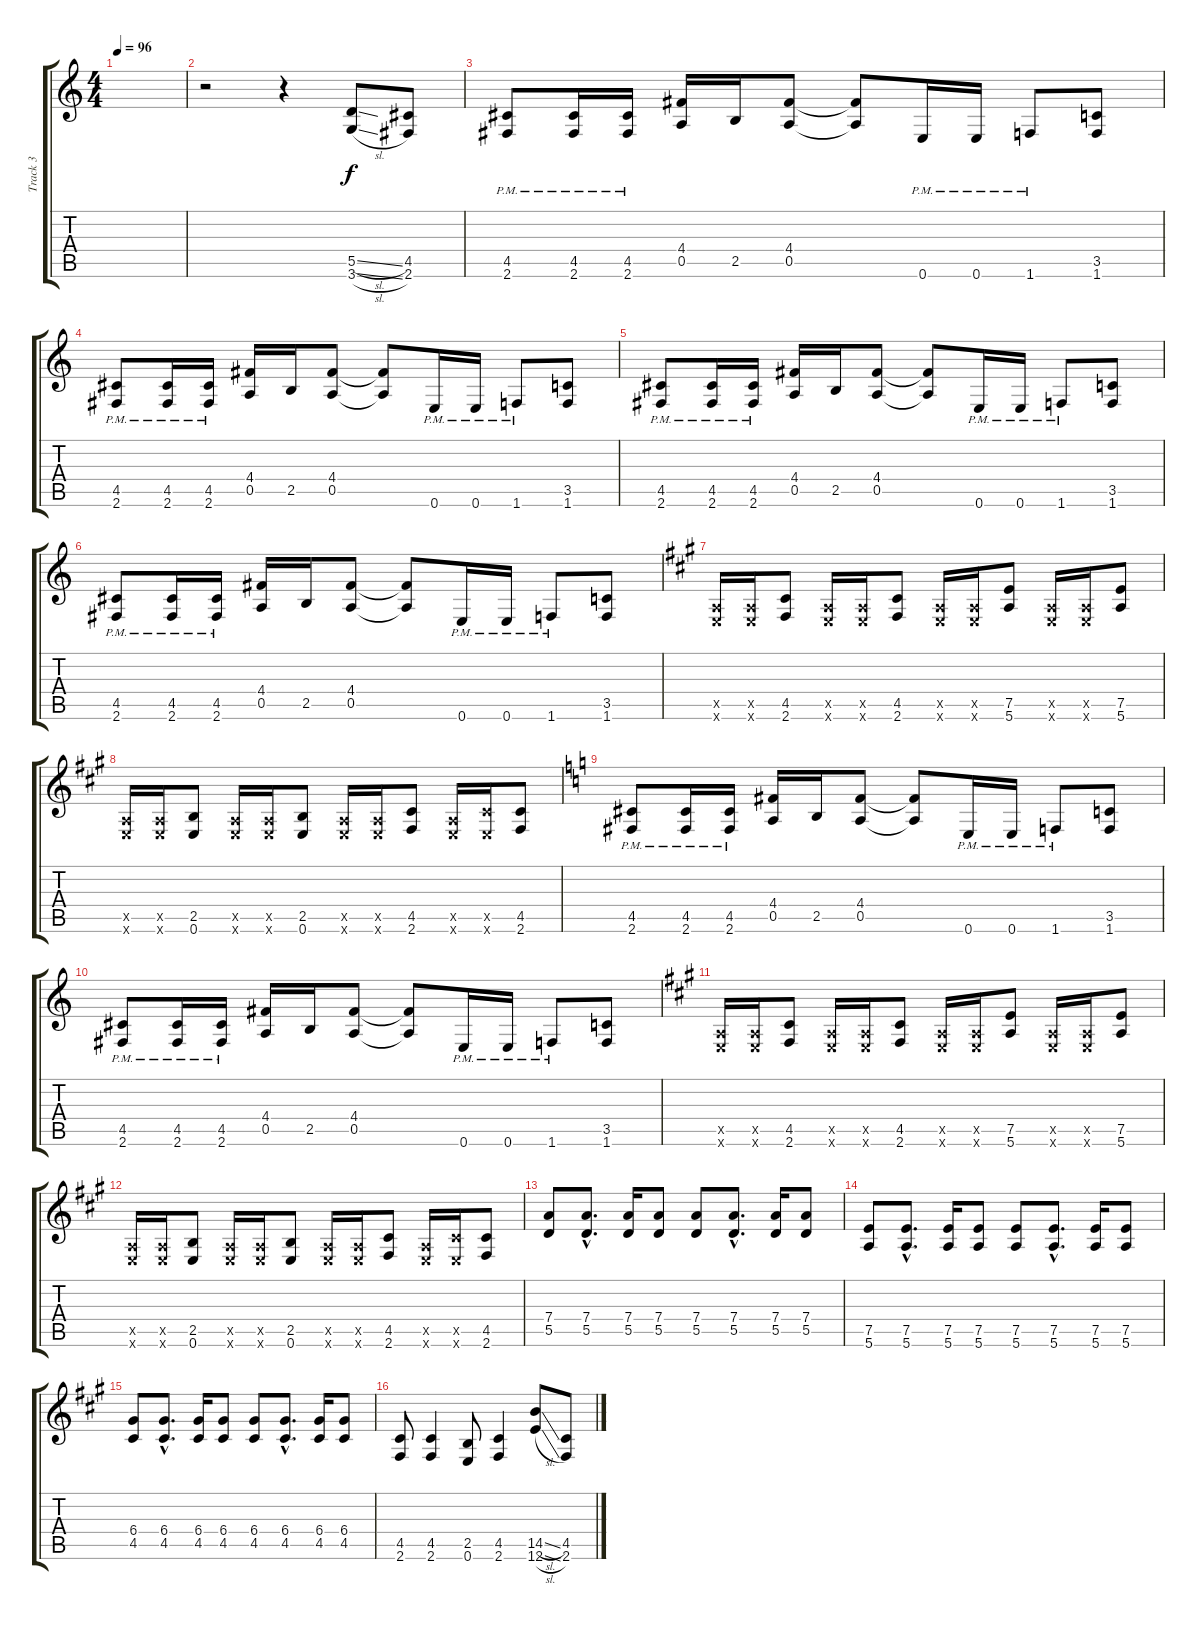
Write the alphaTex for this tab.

\track ("Track 3" "Track 3") {instrument distortionguitar}
\staff {score tabs}
\tuning (E4 B3 G3 D3 A2 E2) {hide}
\ts (4 4)
\tempo 96
\clef g2
\ks c
|
r.2 r.4{volume 6} (5.5{sl} 3.6{sl}).8{volume 13} (4.5 2.6).8 |
(4.5{pm} 2.6{pm}).8 (4.5{pm} 2.6{pm}).16 (4.5{pm} 2.6{pm}).16 (4.4 0.5).16 2.5.16 (4.4 0.5).8 (4.4{t} 0.5{t}).8 0.6{pm}.16 0.6{pm}.16 1.6{pm}.8 (3.5 1.6).8 |
(4.5{pm} 2.6{pm}).8 (4.5{pm} 2.6{pm}).16 (4.5{pm} 2.6{pm}).16 (4.4 0.5).16 2.5.16 (4.4 0.5).8 (4.4{t} 0.5{t}).8 0.6{pm}.16 0.6{pm}.16 1.6{pm}.8 (3.5 1.6).8 |
(4.5{pm} 2.6{pm}).8 (4.5{pm} 2.6{pm}).16 (4.5{pm} 2.6{pm}).16 (4.4 0.5).16 2.5.16 (4.4 0.5).8 (4.4{t} 0.5{t}).8 0.6{pm}.16 0.6{pm}.16 1.6{pm}.8 (3.5 1.6).8 |
(4.5{pm} 2.6{pm}).8 (4.5{pm} 2.6{pm}).16 (4.5{pm} 2.6{pm}).16 (4.4 0.5).16 2.5.16 (4.4 0.5).8 (4.4{t} 0.5{t}).8 0.6{pm}.16 0.6{pm}.16 1.6{pm}.8 (3.5 1.6).8 |
\ks a
(0.5{x} 0.6{x}).16 (0.5{x} 0.6{x}).16 (4.5 2.6).8 (0.5{x} 0.6{x}).16 (0.5{x} 0.6{x}).16 (4.5 2.6).8 (0.5{x} 0.6{x}).16 (0.5{x} 0.6{x}).16 (7.5 5.6).8 (0.5{x} 0.6{x}).16 (0.5{x} 0.6{x}).16 (7.5 5.6).8 |
(0.5{x} 0.6{x}).16 (0.5{x} 0.6{x}).16 (2.5 0.6).8 (0.5{x} 0.6{x}).16 (0.5{x} 0.6{x}).16 (2.5 0.6).8 (0.5{x} 0.6{x}).16 (0.5{x} 0.6{x}).16 (4.5 2.6).8 (0.5{x} 0.6{x}).16 (4.5{x} 0.6{x}).16 (4.5 2.6).8 |
\ks c
(4.5{pm} 2.6{pm}).8 (4.5{pm} 2.6{pm}).16 (4.5{pm} 2.6{pm}).16 (4.4 0.5).16 2.5.16 (4.4 0.5).8 (4.4{t} 0.5{t}).8 0.6{pm}.16 0.6{pm}.16 1.6{pm}.8 (3.5 1.6).8 |
(4.5{pm} 2.6{pm}).8 (4.5{pm} 2.6{pm}).16 (4.5{pm} 2.6{pm}).16 (4.4 0.5).16 2.5.16 (4.4 0.5).8 (4.4{t} 0.5{t}).8 0.6{pm}.16 0.6{pm}.16 1.6{pm}.8 (3.5 1.6).8 |
\ks a
(0.5{x} 0.6{x}).16 (0.5{x} 0.6{x}).16 (4.5 2.6).8 (0.5{x} 0.6{x}).16 (0.5{x} 0.6{x}).16 (4.5 2.6).8 (0.5{x} 0.6{x}).16 (0.5{x} 0.6{x}).16 (7.5 5.6).8 (0.5{x} 0.6{x}).16 (0.5{x} 0.6{x}).16 (7.5 5.6).8 |
(0.5{x} 0.6{x}).16 (0.5{x} 0.6{x}).16 (2.5 0.6).8 (0.5{x} 0.6{x}).16 (0.5{x} 0.6{x}).16 (2.5 0.6).8 (0.5{x} 0.6{x}).16 (0.5{x} 0.6{x}).16 (4.5 2.6).8 (0.5{x} 0.6{x}).16 (4.5{x} 0.6{x}).16 (4.5 2.6).8 |
(7.4 5.5).8 (7.4{hac} 5.5{hac}).8{d} (7.4 5.5).16 (7.4 5.5).8 (7.4 5.5).8 (7.4{hac} 5.5{hac}).8{d} (7.4 5.5).16 (7.4 5.5).8 |
(7.5 5.6).8 (7.5{hac} 5.6{hac}).8{d} (7.5 5.6).16 (7.5 5.6).8 (7.5 5.6).8 (7.5{hac} 5.6{hac}).8{d} (7.5 5.6).16 (7.5 5.6).8 |
(6.4 4.5).8 (6.4{hac} 4.5{hac}).8{d} (6.4 4.5).16 (6.4 4.5).8 (6.4 4.5).8 (6.4{hac} 4.5{hac}).8{d} (6.4 4.5).16 (6.4 4.5).8 |
(4.5 2.6).8 (4.5 2.6).4 (2.5 0.6).8 (4.5 2.6).4 (14.5{sl} 12.6{sl}).8 (4.5 2.6).8
